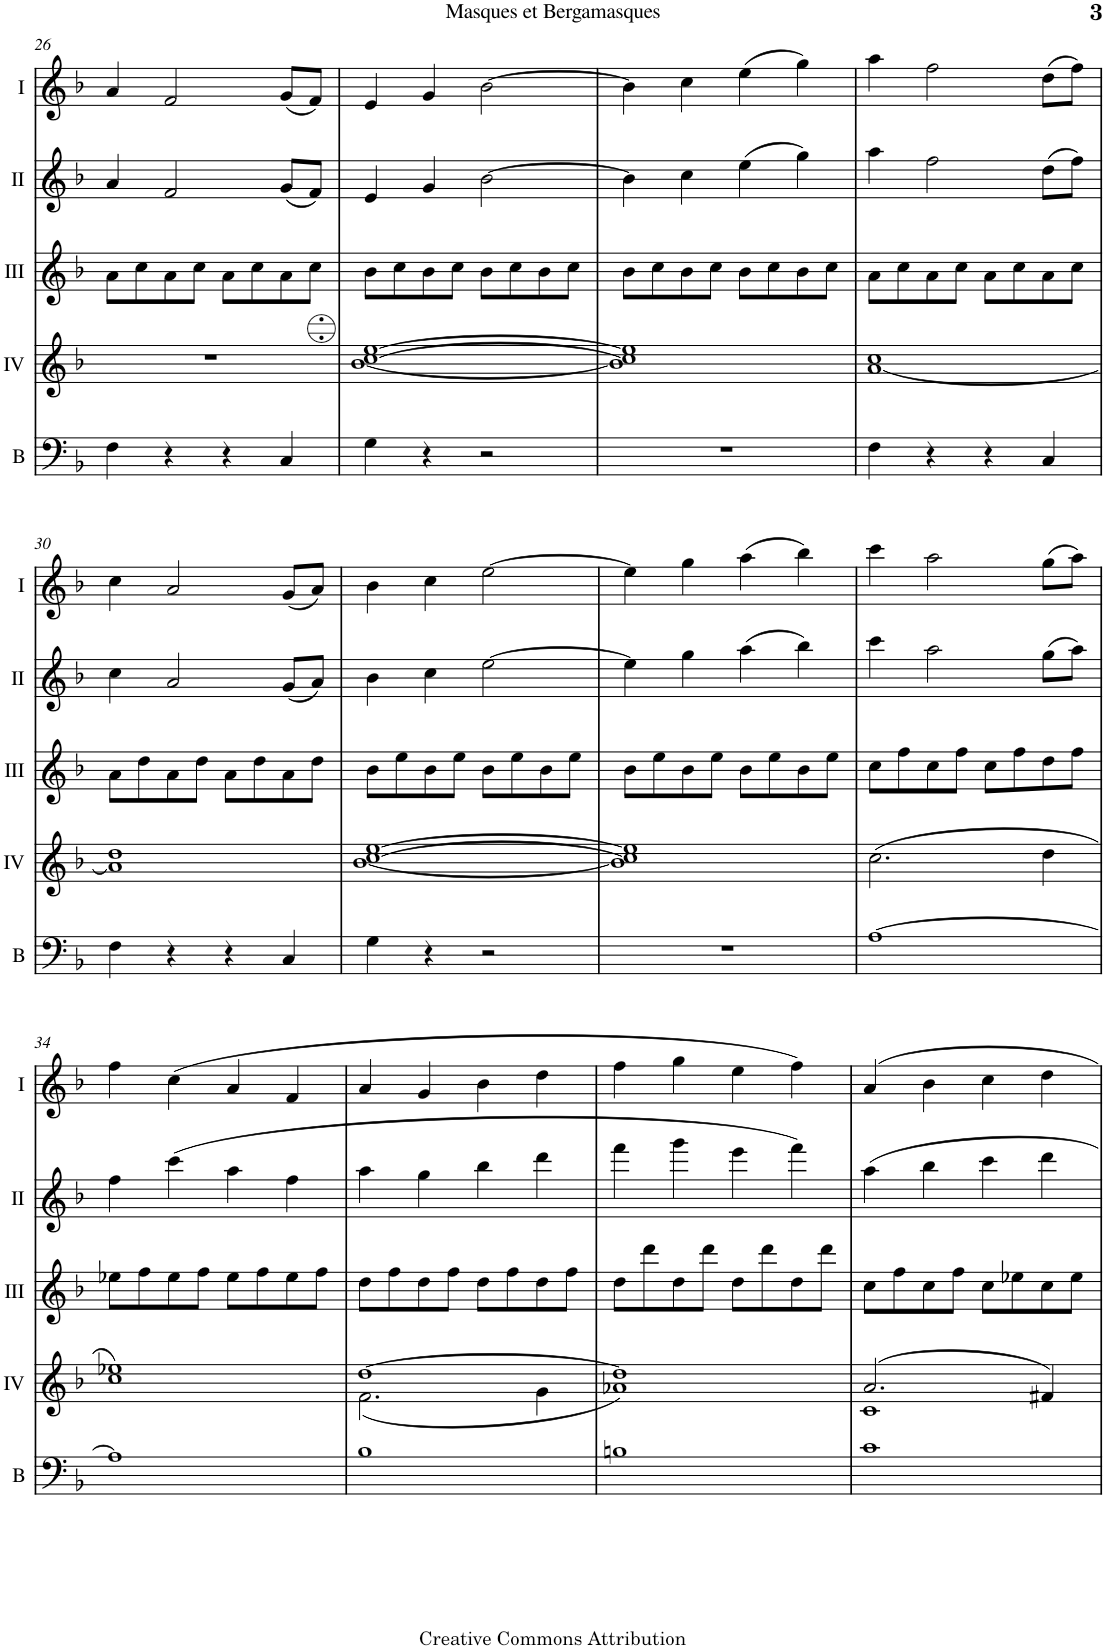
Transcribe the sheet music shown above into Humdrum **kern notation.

**kern	**kern	**kern	**kern	**kern
*part5	*part4	*part3	*part2	*part1
*staff5	*staff4	*staff3	*staff2	*staff1
*I"Bass	*I"Acc. 4	*I"Acc. 3	*I"Acc. 2	*I"Acc. 1
*I'B	*	*	*	*
!!LO:PB:g=z
*clefF4	*clefG2	*clefG2	*clefG2	*clefG2
*Trd7c12	*Trd7c12	*Trd7c12	*	*
*k[b-]	*k[b-]	*k[b-]	*k[b-]	*k[b-]
*M2/2	*M2/2	*M2/2	*M2/2	*M2/2
*met(c|)	*met(c|)	*met(c|)	*met(c|)	*met(c|)
=26	=26	=26	=26	=26
4F\	1r	8a\L	4a/	4a/
.	.	8cc\	.	.
4r	.	8a\	2f/	2f/
.	.	8cc\J	.	.
4r	.	8a\L	.	.
.	.	8cc\	.	.
4C/	.	8a\	(8g/L	(8g/L
.	.	8cc\J	8f/J)	8f/J)
=27	=27	=27	=27	=27
4G\	[1b- [1cc [1ee	8b-\L	4e/	4e/
.	.	8cc\	.	.
4r	.	8b-\	4g/	4g/
.	.	8cc\J	.	.
2r	.	8b-\L	[2b-\	[2b-\
.	.	8cc\	.	.
.	.	8b-\	.	.
.	.	8cc\J	.	.
=28	=28	=28	=28	=28
1r	1b-] 1cc] 1ee]	8b-\L	4b-\]	4b-\]
.	.	8cc\	.	.
.	.	8b-\	4cc\	4cc\
.	.	8cc\J	.	.
.	.	8b-\L	(4ee\	(4ee\
.	.	8cc\	.	.
.	.	8b-\	4gg\)	4gg\)
.	.	8cc\J	.	.
=29	=29	=29	=29	=29
4F\	[1a 1cc	8a\L	4aa\	4aa\
.	.	8cc\	.	.
4r	.	8a\	2ff\	2ff\
.	.	8cc\J	.	.
4r	.	8a\L	.	.
.	.	8cc\	.	.
4C/	.	8a\	(8dd\L	(8dd\L
.	.	8cc\J	8ff\J)	8ff\J)
!!LO:LB:g=z
=30	=30	=30	=30	=30
4F\	1a] 1dd	8a\L	4cc\	4cc\
.	.	8dd\	.	.
4r	.	8a\	2a/	2a/
.	.	8dd\J	.	.
4r	.	8a\L	.	.
.	.	8dd\	.	.
4C/	.	8a\	(8g/L	(8g/L
.	.	8dd\J	8a/J)	8a/J)
=31	=31	=31	=31	=31
4G\	[1b- [1cc [1ee	8b-\L	4b-\	4b-\
.	.	8ee\	.	.
4r	.	8b-\	4cc\	4cc\
.	.	8ee\J	.	.
2r	.	8b-\L	[2ee\	[2ee\
.	.	8ee\	.	.
.	.	8b-\	.	.
.	.	8ee\J	.	.
=32	=32	=32	=32	=32
1r	1b-] 1cc] 1ee]	8b-\L	4ee\]	4ee\]
.	.	8ee\	.	.
.	.	8b-\	4gg\	4gg\
.	.	8ee\J	.	.
.	.	8b-\L	(4aa\	(4aa\
.	.	8ee\	.	.
.	.	8b-\	4bb-\)	4bb-\)
.	.	8ee\J	.	.
=33	=33	=33	=33	=33
[1A	(2.cc\	8cc\L	4ccc\	4ccc\
.	.	8ff\	.	.
.	.	8cc\	2aa\	2aa\
.	.	8ff\J	.	.
.	.	8cc\L	.	.
.	.	8ff\	.	.
.	4dd\	8dd\	(8gg\L	(8gg\L
.	.	8ff\J	8aa\J)	8aa\J)
!!LO:LB:g=z
=34	=34	=34	=34	=34
1A]	1cc 1ee-X)	8ee-X\L	4ff\	4ff\
.	.	8ff\	.	.
.	.	8ee-\	(4ccc\	(4cc\
.	.	8ff\J	.	.
.	.	8ee-\L	4aa\	4a/
.	.	8ff\	.	.
.	.	8ee-\	4ff\	4f/
.	.	8ff\J	.	.
=35	=35	=35	=35	=35
*	*^	*	*	*
1B-	[1dd	(2.f\	8dd\L	4aa\	4a/
.	.	.	8ff\	.	.
.	.	.	8dd\	4gg\	4g/
.	.	.	8ff\J	.	.
.	.	.	8dd\L	4bb-\	4b-\
.	.	.	8ff\	.	.
.	.	4g\	8dd\	4ddd\	4dd\
.	.	.	8ff\J	.	.
=36	=36	=36	=36	=36	=36
1Bn	1dd]	1a-X)	8dd\L	4fff\	4ff\
.	.	.	8ddd\	.	.
.	.	.	8dd\	4ggg\	4gg\
.	.	.	8ddd\J	.	.
.	.	.	8dd\L	4eee\	4ee\
.	.	.	8ddd\	.	.
.	.	.	8dd\	4fff\)	4ff\)
.	.	.	8ddd\J	.	.
=37	=37	=37	=37	=37	=37
1c	(2.a/	1c	8cc\L	4aa\	4a/
.	.	.	8ff\	.	.
.	.	.	8cc\	4bb-\	4b-\
.	.	.	8ff\J	.	.
.	.	.	8cc\L	4ccc\	4cc\
.	.	.	8ee-X\	.	.
.	4f#X/)	.	8cc\	4ddd\	4dd\
.	.	.	8ee-\J	.	.
*	*v	*v	*	*	*
=	=	=	=	=
*-	*-	*-	*-	*-
